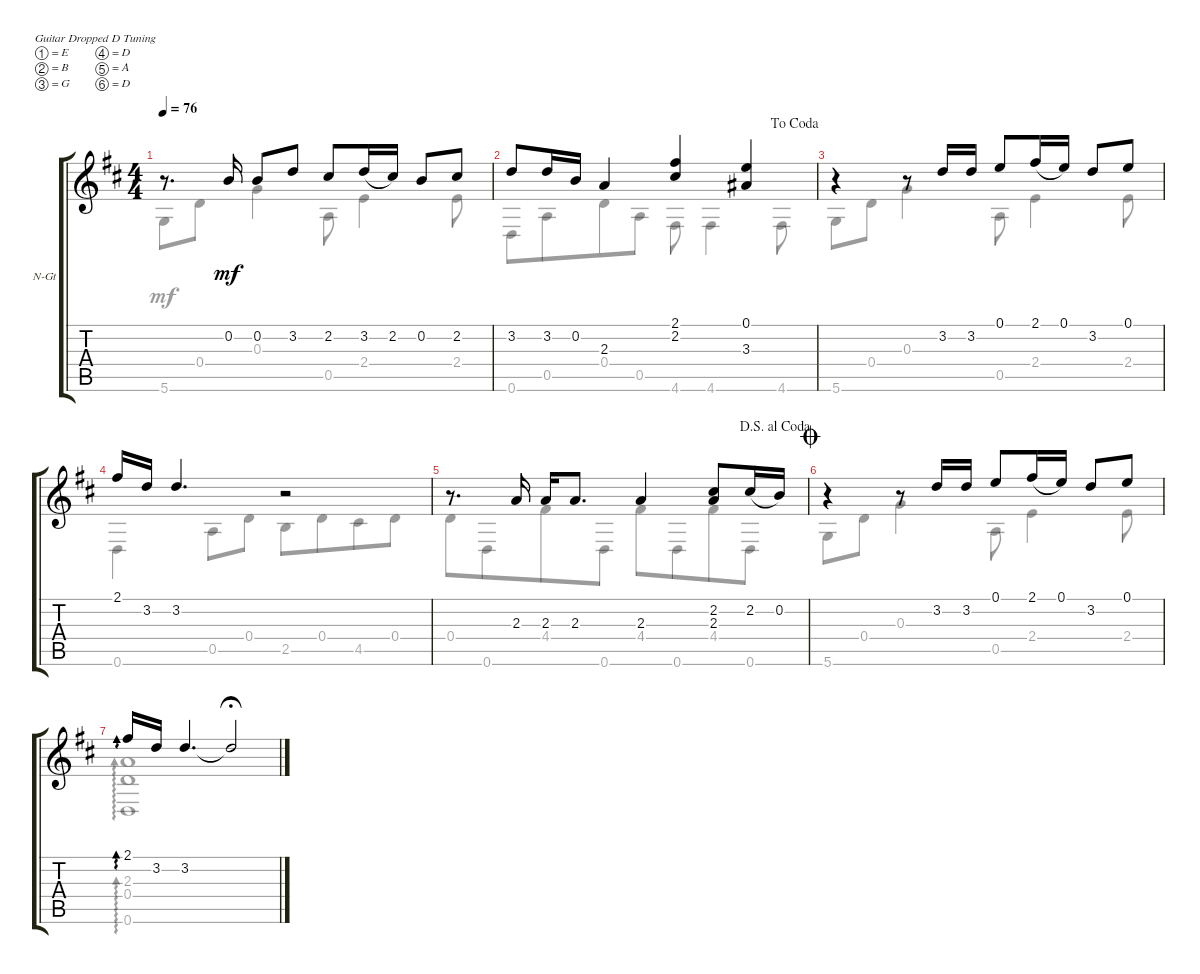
\defaultSystemsLayout 4
\bracketExtendMode groupsimilarinstruments
\firstSystemTrackNameOrientation horizontal
\otherSystemsTrackNameOrientation horizontal
\track ("Nylon Guitar" "N-Gt") {instrument acousticguitarnylon}
\staff {score tabs}
\tuning (E4 B3 G3 D3 A2 D2)
\voice
\ts (4 4)
\tempo 76
\clef g2
\ks d
r.8{d dy mf} 0.2.16 0.2.8 3.2.8 2.2.8 3.2.16{legatoorigin} 2.2.16 0.2.8 2.2.8 |
\jump dacoda
3.2.8 3.2.16{beam merge} 0.2.16 2.3.4 (2.1 2.2).4 (0.1 3.3).4 |
r.4 r.8 3.2.16 3.2.16 0.1.8 2.1.16{legatoorigin} 0.1.16 3.2.8 0.1.8 |
2.1.16 3.2.16 3.2.4{d} r.2 |
\jump dalsegnoalcoda
r.8{d} 2.3.16 2.3.16 2.3.8{d} 2.3.4 (2.3 2.2).8 2.2.16{legatoorigin} 0.2.16 |
\jump coda
r.4 r.8 3.2.16 3.2.16 0.1.8 2.1.16{legatoorigin} 0.1.16 3.2.8 0.1.8 |
2.1.16{ad 0} 3.2.16 3.2.4{d} 3.2{t}.2{fermata (medium 1)}
\voice
\clef g2
\ottava regular
\simile none
\ks d
5.6.8{dy mf} 0.4.8 0.3.4 0.5.8 2.4.4 2.4.8 |
0.6.8{beam merge} 0.5.8{beam merge} 0.4.8{beam merge} 0.5.8 4.6.8 4.6.4 4.6.8 |
5.6.8 0.4.8 0.3.4 0.5.8 2.4.4 2.4.8 |
0.6.4 0.5.8 0.4.8 2.5.8 0.4.8{beam merge} 4.5.8 0.4.8 |
0.4.8 0.6.8{beam merge} 4.4.8 0.6.8 4.4.8 0.6.8{beam merge} 4.4.8 0.6.8 |
5.6.8 0.4.8 0.3.4 0.5.8 2.4.4 2.4.8 |
(2.3 0.4 0.6).1{ad 0}
